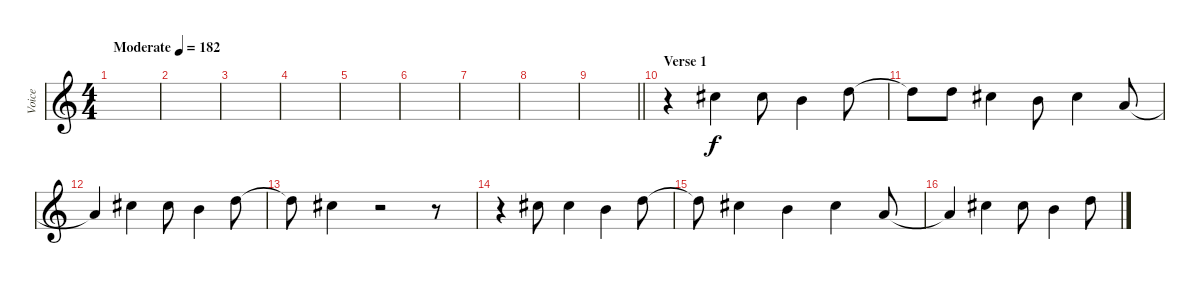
\track ("Voice" "Voice") {instrument overdrivenguitar}
\staff {score}
\tuning (E4 B3 G3 D3 A2 E2) {hide}
\ts (4 4)
\tempo (182 "Moderate")
\clef g2
\ks c
|
|
|
|
|
|
|
|
\barLineRight lightlight
|
\section ("" "Verse 1")
r.4 6.3.4 2.2.8 0.2.4 3.2.8 |
3.2{t}.8 3.2.8 2.2.4 0.2.8 2.2.4 2.3.8 |
2.3{t}.4 6.3.4 6.3.8 4.3.4 3.2.8 |
3.2{t}.8 2.2.4 r.2 r.8 |
r.4 6.3.8 2.2.4 0.2.4 3.2.8 |
3.2{t}.8 2.2.4 0.2.4 2.2.4 2.3.8 |
2.3{t}.4 6.3.4 6.3.8 4.3.4 3.2.8
